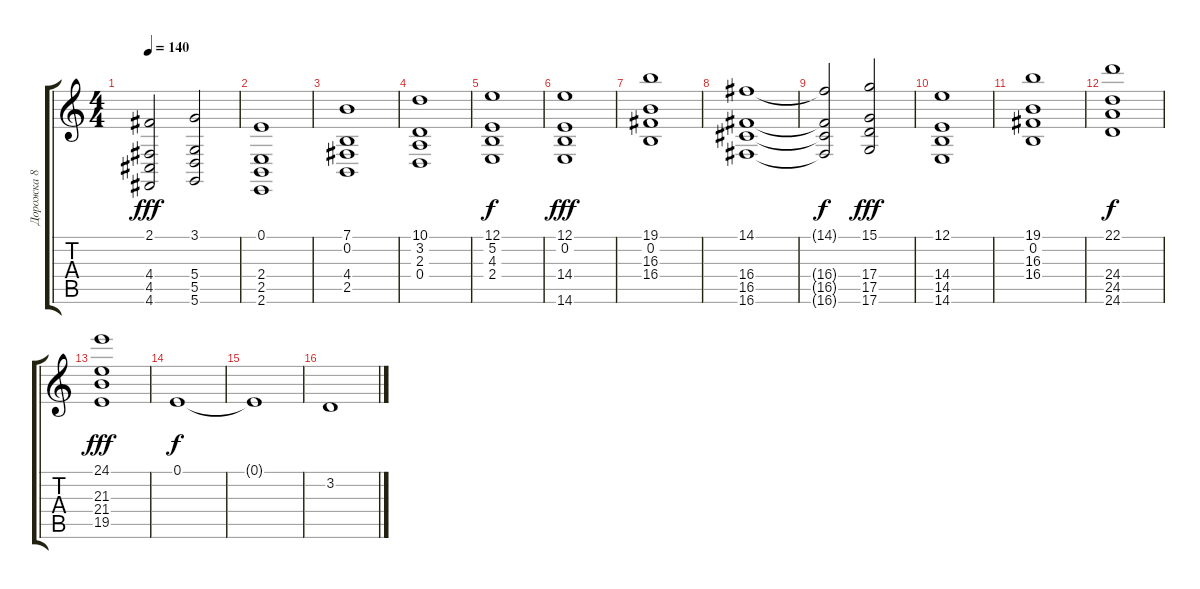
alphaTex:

\track ("Дорожка 8" "Дорожка 8") {instrument synthstrings2}
\staff {score tabs}
\tuning (E4 B3 G3 D3 A2 D2) {hide}
\ts (4 4)
\tempo 140
\clef g2
\ks c
(2.1{t} 4.4{t} 4.5{t} 4.6{t}).2{dy fff} (3.1 5.4 5.5 5.6).2 |
(0.1 2.4 2.5 2.6).1 |
(7.1 0.2 4.4 2.5).1 |
(10.1 3.2 2.3 0.4).1 |
(12.1 5.2 4.3 2.4).1{dy f} |
(12.1 0.2 14.4 14.6).1{dy fff} |
(19.1 0.2 16.3 16.4).1 |
(14.1 16.4 16.5 16.6).1 |
(14.1{t} 16.4{t} 16.5{t} 16.6{t}).2{dy f} (15.1 17.4 17.5 17.6).2{dy fff} |
(12.1 14.4 14.5 14.6).1 |
(19.1 0.2 16.3 16.4).1 |
(22.1 24.4 24.5 24.6).1{dy f} |
(24.1 21.3 21.4 19.5).1{dy fff} |
0.1.1{dy f instrument synthstrings2} |
0.1{t}.1 |
3.2.1
